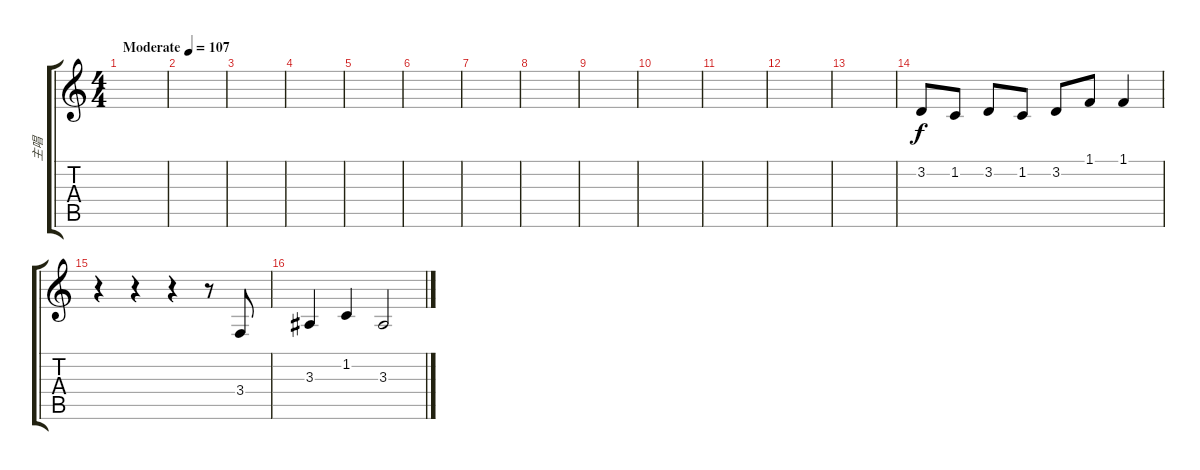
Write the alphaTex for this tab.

\track ("主唱" "主唱") {instrument violin}
\staff {score tabs}
\tuning (E4 B3 G3 D3 A2 E2) {hide}
\ts (4 4)
\tempo (107 "Moderate")
\clef g2
\ks c
|
|
|
|
|
|
|
|
|
|
|
|
|
3.2.8 1.2.8 3.2.8 1.2.8 3.2.8 1.1.8 1.1.4 |
r.4 r.4 r.4 r.8 3.4.8 |
3.3.4 1.2.4 3.3.2
